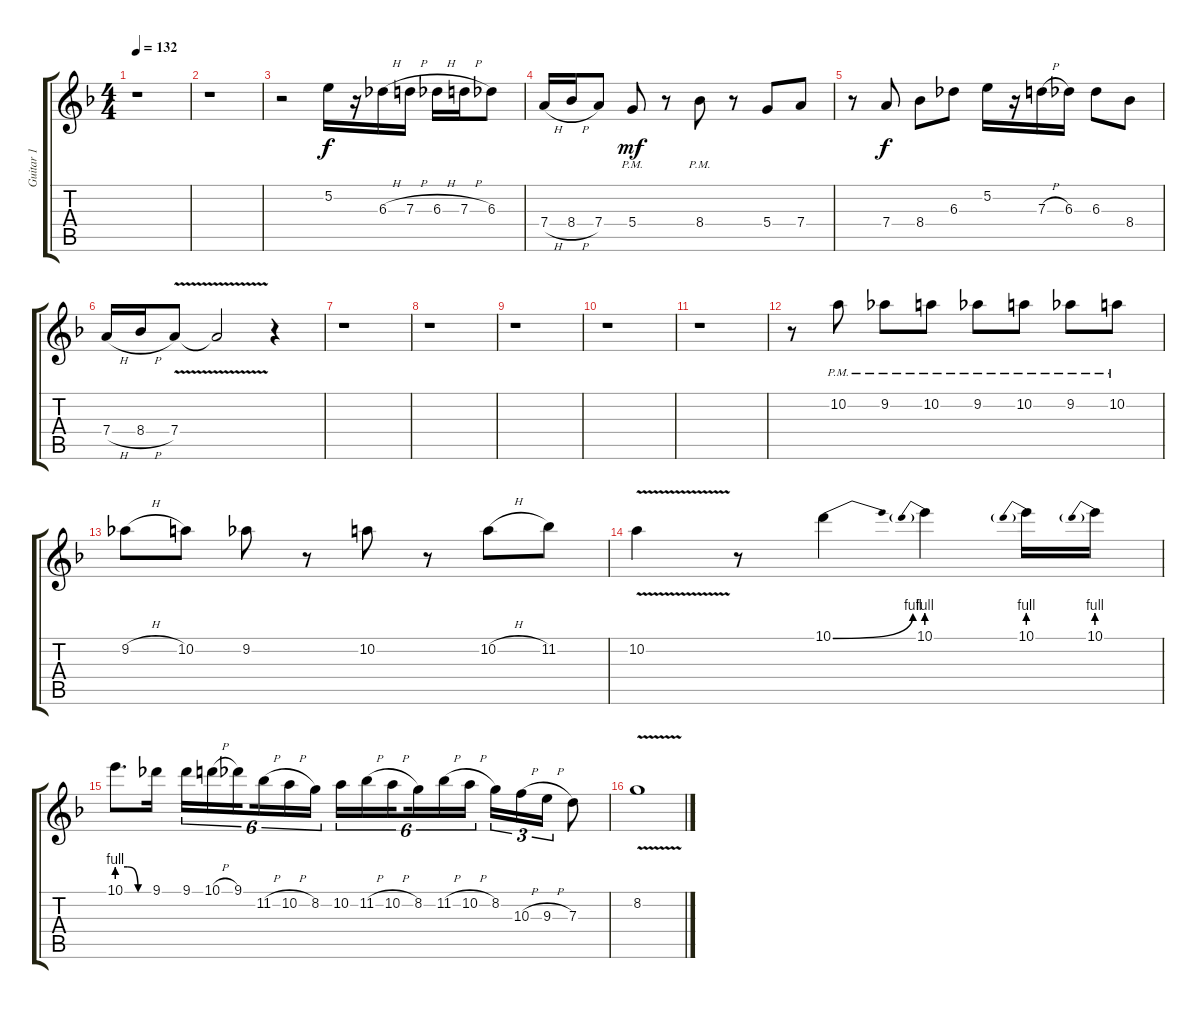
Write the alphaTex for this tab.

\track ("Guitar 1" "Guitar 1") {instrument overdrivenguitar}
\staff {score tabs}
\tuning (E4 B3 G3 D3 A2 E2) {hide}
\ts (4 4)
\tempo 132
\clef g2
\ks dminor
r.1{dy f} |
r.1 |
r.2 5.2.16 r.16 6.3{h}.16 7.3{h}.16 6.3{h}.16 7.3{h}.16 6.3.8 |
7.4{h}.16 8.4{h}.16 7.4.8 5.4{pm}.8{dy mf} r.8 8.4{pm}.8 r.8 5.4.8 7.4.8 |
r.8 7.4.8{dy f} 8.4.8 6.3.8 5.2.16 r.16 7.3{h}.16 6.3.16 6.3.8 8.4.8 |
7.4{h}.16 8.4{h}.16 7.4{v}.8 7.4{t}.2 r.4 |
r.1 |
r.1 |
r.1 |
r.1 |
r.1 |
r.8 10.2{pm}.8{volume 14} 9.2{pm}.8 10.2{pm}.8 9.2{pm}.8 10.2{pm}.8 9.2{pm}.8 10.2{pm}.8 |
9.2{h}.8 10.2.8 9.2.8 r.8 10.2.8 r.8 10.2{h}.8 11.2.8 |
10.2{v}.4 r.8 10.1{be (bend 0 0 60 4)}.4 10.1{be (prebend 0 4 60 4)}.4 10.1{be (prebend 0 4 60 4)}.16 10.1{be (prebend 0 4 60 4)}.16 |
10.1{be (custom 0 4 20 4 40 0 60 0)}.8{d} 9.1.16 9.1.16{tu (6 4)} 10.1{h}.16{tu (6 4)} 9.1.16{tu (6 4) beam splitsecondary} 11.2{h}.16{tu (6 4)} 10.2{h}.16{tu (6 4)} 8.2.16{tu (6 4)} 10.2.16{tu (6 4)} 11.2{h}.16{tu (6 4)} 10.2{h}.16{tu (6 4) beam splitsecondary} 8.2.16{tu (6 4)} 11.2{h}.16{tu (6 4)} 10.2{h}.16{tu (6 4)} 8.2.16{tu (3 2)} 10.3{h}.16{tu (3 2)} 9.3{h}.16{tu (3 2)} 7.3.8 |
8.2{v}.1
